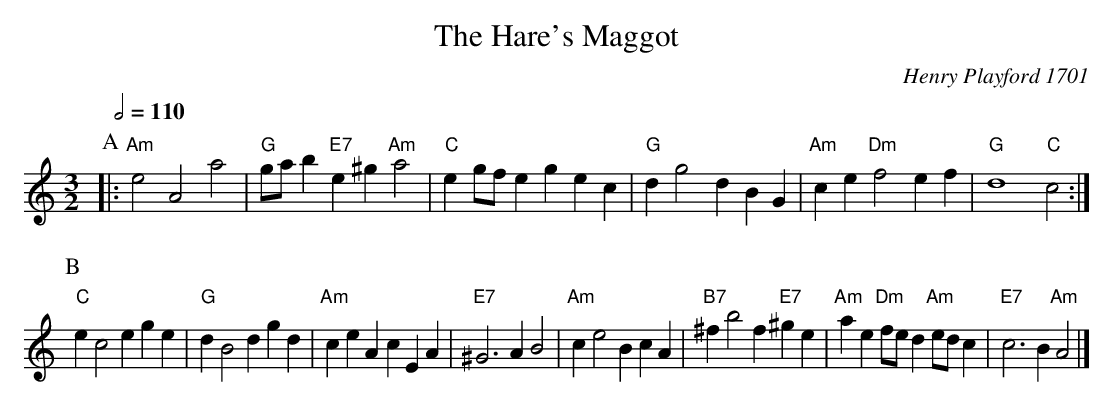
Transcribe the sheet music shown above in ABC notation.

X:1
T:The Hare's Maggot
C:Henry Playford 1701
Q:1/2=110
M:3/2
L:1/8
K:Am
P:A
|: "Am"e4 A4 a4 | "G"gab2 "E7"e2^g2 "Am"a4 | "C"e2gf e2g2 e2c2 | "G"d2 g4 d2 B2G2 | "Am"c2e2 "Dm"f4 e2f2 | "G"d8 "C"c4 :|
P:B
"C"e2 c4 e2 g2e2 | "G"d2 B4 d2 g2d2 | "Am"c2e2 A2c2 E2A2 | "E7"^G6 A2 B4 |\
"Am"c2 e4 B2 c2A2 | "B7"^f2 b4 f2 "E7"^g2e2 | "Am"a2e2 "Dm"fed2 "Am"edc2 | "E7"c6 B2 "Am"A4 |]
